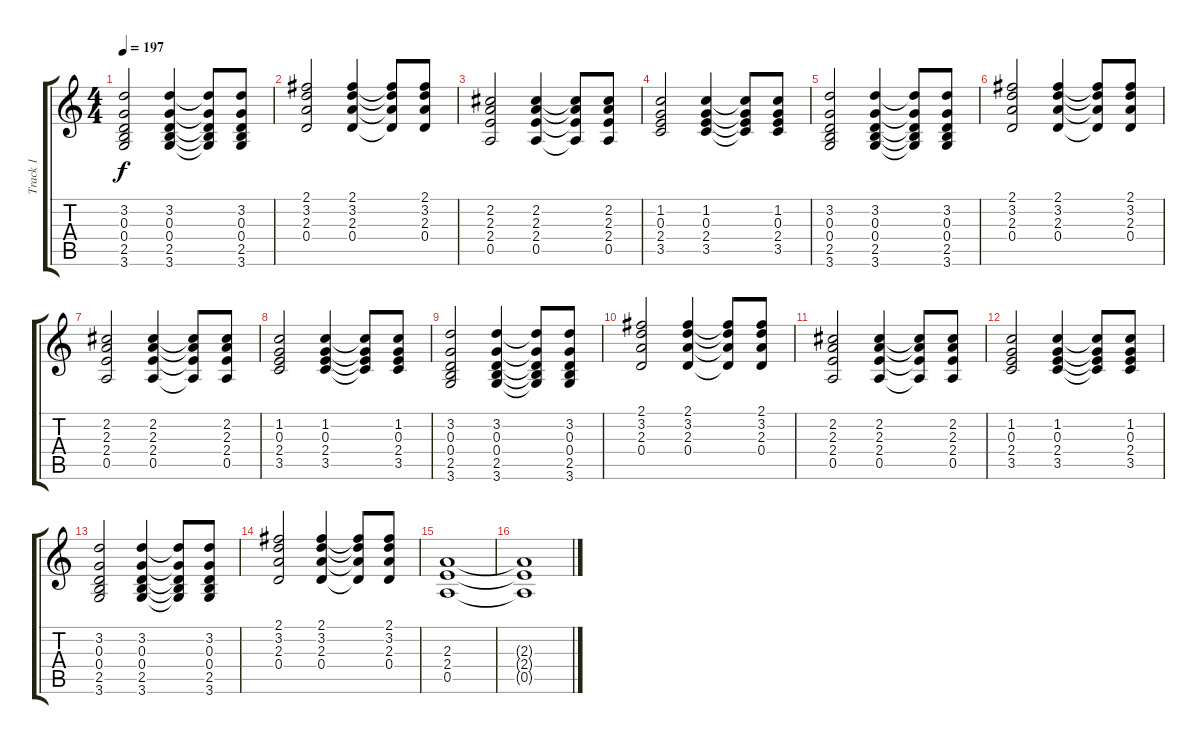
\track ("Track 1" "Track 1") {instrument distortionguitar}
\staff {score tabs}
\tuning (E4 B3 G3 D3 A2 E2) {hide}
\ts (4 4)
\tempo 197
\clef g2
\ks c
(3.2 0.3 0.4 2.5 3.6).2{dy f} (3.2 0.3 0.4 2.5 3.6).4 (3.2{t} 0.3{t} 0.4{t} 2.5{t} 3.6{t}).8 (3.2 0.3 0.4 2.5 3.6).8 |
(2.1 3.2 2.3 0.4).2 (2.1 3.2 2.3 0.4).4 (2.1{t} 3.2{t} 2.3{t} 0.4{t}).8 (2.1 3.2 2.3 0.4).8 |
(2.2 2.3 2.4 0.5).2 (2.2 2.3 2.4 0.5).4 (2.2{t} 2.3{t} 2.4{t} 0.5{t}).8 (2.2 2.3 2.4 0.5).8 |
(1.2 0.3 2.4 3.5).2 (1.2 0.3 2.4 3.5).4 (1.2{t} 0.3{t} 2.4{t} 3.5{t}).8 (1.2 0.3 2.4 3.5).8 |
(3.2 0.3 0.4 2.5 3.6).2 (3.2 0.3 0.4 2.5 3.6).4 (3.2{t} 0.3{t} 0.4{t} 2.5{t} 3.6{t}).8 (3.2 0.3 0.4 2.5 3.6).8 |
(2.1 3.2 2.3 0.4).2 (2.1 3.2 2.3 0.4).4 (2.1{t} 3.2{t} 2.3{t} 0.4{t}).8 (2.1 3.2 2.3 0.4).8 |
(2.2 2.3 2.4 0.5).2 (2.2 2.3 2.4 0.5).4 (2.2{t} 2.3{t} 2.4{t} 0.5{t}).8 (2.2 2.3 2.4 0.5).8 |
(1.2 0.3 2.4 3.5).2 (1.2 0.3 2.4 3.5).4 (1.2{t} 0.3{t} 2.4{t} 3.5{t}).8 (1.2 0.3 2.4 3.5).8 |
(3.2 0.3 0.4 2.5 3.6).2 (3.2 0.3 0.4 2.5 3.6).4 (3.2{t} 0.3{t} 0.4{t} 2.5{t} 3.6{t}).8 (3.2 0.3 0.4 2.5 3.6).8 |
(2.1 3.2 2.3 0.4).2 (2.1 3.2 2.3 0.4).4 (2.1{t} 3.2{t} 2.3{t} 0.4{t}).8 (2.1 3.2 2.3 0.4).8 |
(2.2 2.3 2.4 0.5).2 (2.2 2.3 2.4 0.5).4 (2.2{t} 2.3{t} 2.4{t} 0.5{t}).8 (2.2 2.3 2.4 0.5).8 |
(1.2 0.3 2.4 3.5).2 (1.2 0.3 2.4 3.5).4 (1.2{t} 0.3{t} 2.4{t} 3.5{t}).8 (1.2 0.3 2.4 3.5).8 |
(3.2 0.3 0.4 2.5 3.6).2 (3.2 0.3 0.4 2.5 3.6).4 (3.2{t} 0.3{t} 0.4{t} 2.5{t} 3.6{t}).8 (3.2 0.3 0.4 2.5 3.6).8 |
(2.1 3.2 2.3 0.4).2 (2.1 3.2 2.3 0.4).4 (2.1{t} 3.2{t} 2.3{t} 0.4{t}).8 (2.1 3.2 2.3 0.4).8 |
(2.3 2.4 0.5).1 |
(2.3{t} 2.4{t} 0.5{t}).1
